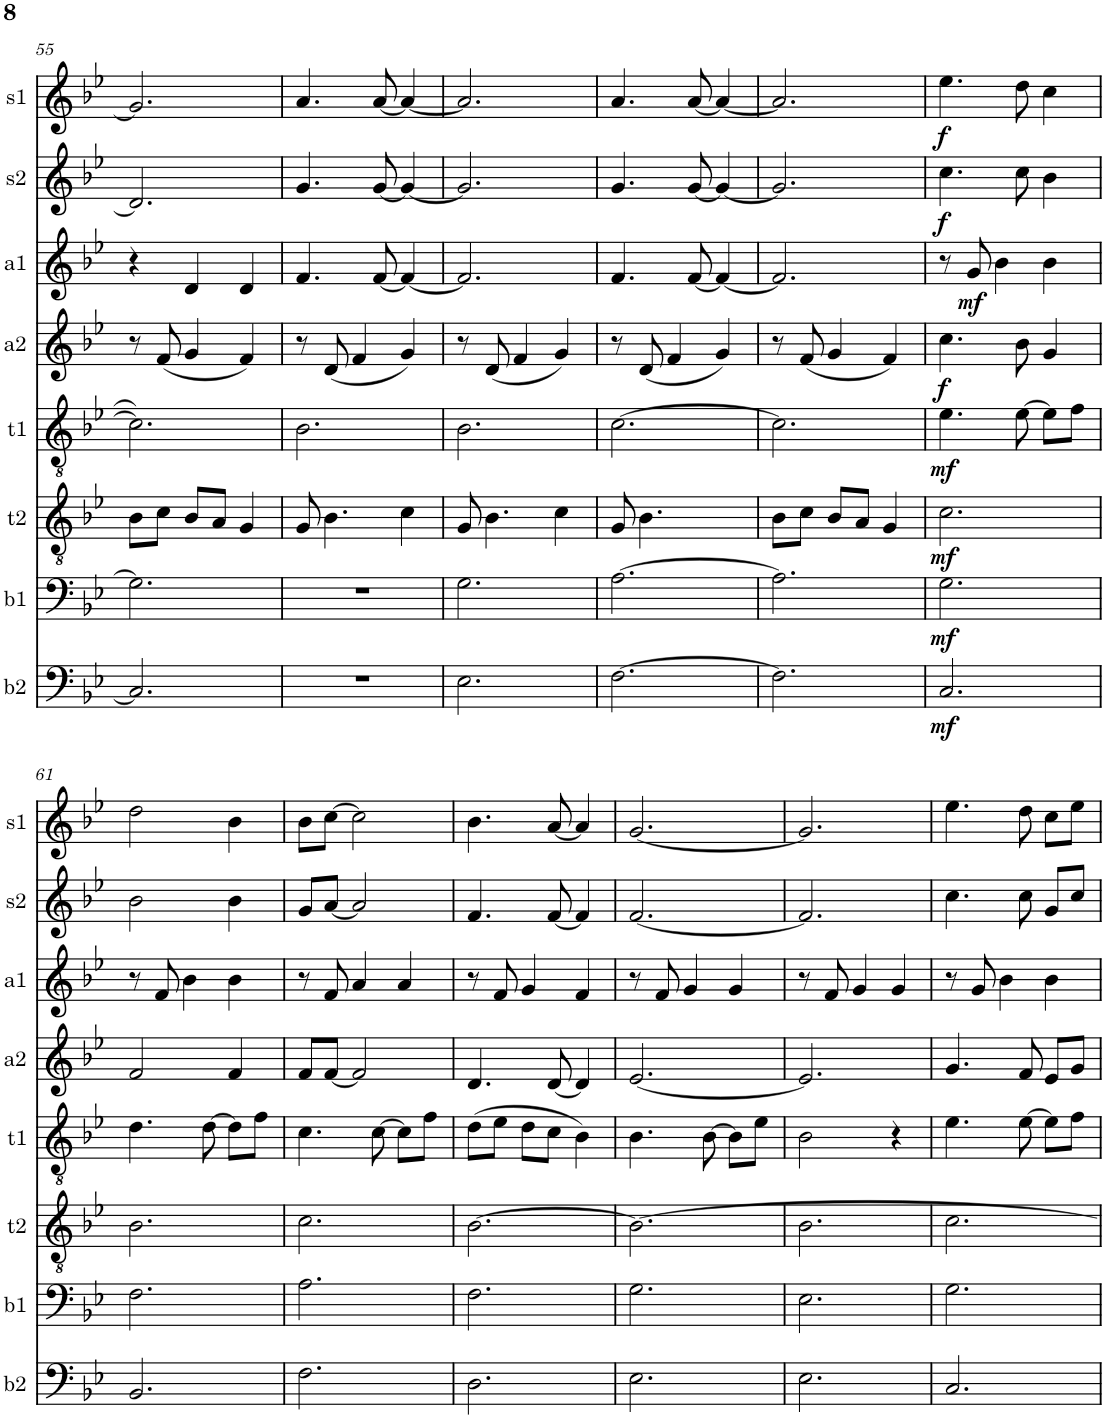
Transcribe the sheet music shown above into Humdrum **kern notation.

**kern	**dynam	**kern	**dynam	**kern	**dynam	**kern	**dynam	**kern	**dynam	**kern	**dynam	**kern	**dynam	**kern	**dynam
*part8	*part8	*part7	*part7	*part6	*part6	*part5	*part5	*part4	*part4	*part3	*part3	*part2	*part2	*part1	*part1
*staff8	*staff8	*staff7	*staff7	*staff6	*staff6	*staff5	*staff5	*staff4	*staff4	*staff3	*staff3	*staff2	*staff2	*staff1	*staff1
*I"b2	*	*I"b1	*	*I"t2	*	*I"t1	*	*I"a2	*	*I"a1	*	*I"s2	*	*I"s1	*
*I'b2	*	*I'b1	*	*I't2	*	*I't1	*	*I'a2	*	*I'a1	*	*I's2	*	*I's1	*
!!LO:PB:g=z
*clefF4	*	*clefF4	*	*clefGv2	*	*clefGv2	*	*clefG2	*	*clefG2	*	*clefG2	*	*clefG2	*
*k[b-e-]	*	*k[b-e-]	*	*k[b-e-]	*	*k[b-e-]	*	*k[b-e-]	*	*k[b-e-]	*	*k[b-e-]	*	*k[b-e-]	*
*M3/4	*	*M3/4	*	*M3/4	*	*M3/4	*	*M3/4	*	*M3/4	*	*M3/4	*	*M3/4	*
=55	=55	=55	=55	=55	=55	=55	=55	=55	=55	=55	=55	=55	=55	=55	=55
2.C/]	.	2.G\]	.	8B-\L	.	2.c\]	.	8r	.	4r	.	2.d/]	.	2.g/]	.
.	.	.	.	8c\J	.	.	.	(8f/	.	.	.	.	.	.	.
.	.	.	.	8B-/L	.	.	.	4g/	.	4d/	.	.	.	.	.
.	.	.	.	8A/J	.	.	.	.	.	.	.	.	.	.	.
.	.	.	.	4G/	.	.	.	4f/)	.	4d/	.	.	.	.	.
=56	=56	=56	=56	=56	=56	=56	=56	=56	=56	=56	=56	=56	=56	=56	=56
2.r	.	2.r	.	8G/	.	2.B-\	.	8r	.	4.f/	.	4.g/	.	4.a/	.
.	.	.	.	4.B-\	.	.	.	(8d/	.	.	.	.	.	.	.
.	.	.	.	.	.	.	.	4f/	.	.	.	.	.	.	.
.	.	.	.	.	.	.	.	.	.	[8f/	.	[8g/	.	[8a/	.
.	.	.	.	4c\	.	.	.	4g/)	.	4f/_	.	4g/_	.	4a/_	.
=57	=57	=57	=57	=57	=57	=57	=57	=57	=57	=57	=57	=57	=57	=57	=57
2.E-\	.	2.G\	.	8G/	.	2.B-\	.	8r	.	2.f/]	.	2.g/]	.	2.a/]	.
.	.	.	.	4.B-\	.	.	.	(8d/	.	.	.	.	.	.	.
.	.	.	.	.	.	.	.	4f/	.	.	.	.	.	.	.
.	.	.	.	4c\	.	.	.	4g/)	.	.	.	.	.	.	.
=58	=58	=58	=58	=58	=58	=58	=58	=58	=58	=58	=58	=58	=58	=58	=58
[2.F\	.	[2.A\	.	8G/	.	[2.c\	.	8r	.	4.f/	.	4.g/	.	4.a/	.
.	.	.	.	4.B-\	.	.	.	(8d/	.	.	.	.	.	.	.
.	.	.	.	.	.	.	.	4f/	.	.	.	.	.	.	.
.	.	.	.	.	.	.	.	.	.	[8f/	.	[8g/	.	[8a/	.
.	.	.	.	4ryy	.	.	.	4g/)	.	4f/_	.	4g/_	.	4a/_	.
=59	=59	=59	=59	=59	=59	=59	=59	=59	=59	=59	=59	=59	=59	=59	=59
2.F\]	.	2.A\]	.	8B-\L	.	2.c\]	.	8r	.	2.f/]	.	2.g/]	.	2.a/]	.
.	.	.	.	8c\J	.	.	.	(8f/	.	.	.	.	.	.	.
.	.	.	.	8B-/L	.	.	.	4g/	.	.	.	.	.	.	.
.	.	.	.	8A/J	.	.	.	.	.	.	.	.	.	.	.
.	.	.	.	4G/	.	.	.	4f/)	.	.	.	.	.	.	.
=60	=60	=60	=60	=60	=60	=60	=60	=60	=60	=60	=60	=60	=60	=60	=60
!	!LO:DY:b	!	!LO:DY:b	!	!LO:DY:b	!	!LO:DY:b	!	!LO:DY:b	!	!	!	!LO:DY:b	!	!LO:DY:b
2.C/	mf	2.G\	mf	2.c\	mf	4.e-\	mf	4.cc\	f	8r	.	4.cc\	f	4.ee-\	f
!	!	!	!	!	!	!	!	!	!	!	!LO:DY:b	!	!	!	!
.	.	.	.	.	.	.	.	.	.	8g/	mf	.	.	.	.
.	.	.	.	.	.	.	.	.	.	4b-\	.	.	.	.	.
.	.	.	.	.	.	[8e-\	.	8b-\	.	.	.	8cc\	.	8dd\	.
.	.	.	.	.	.	8e-\L]	.	4g/	.	4b-\	.	4b-\	.	4cc\	.
.	.	.	.	.	.	8f\J	.	.	.	.	.	.	.	.	.
!!LO:LB:g=z
=61	=61	=61	=61	=61	=61	=61	=61	=61	=61	=61	=61	=61	=61	=61	=61
2.BB-/	.	2.F\	.	2.B-\	.	4.d\	.	2f/	.	8r	.	2b-\	.	2dd\	.
.	.	.	.	.	.	.	.	.	.	8f/	.	.	.	.	.
.	.	.	.	.	.	.	.	.	.	4b-\	.	.	.	.	.
.	.	.	.	.	.	[8d\	.	.	.	.	.	.	.	.	.
.	.	.	.	.	.	8d\L]	.	4f/	.	4b-\	.	4b-\	.	4b-\	.
.	.	.	.	.	.	8f\J	.	.	.	.	.	.	.	.	.
=62	=62	=62	=62	=62	=62	=62	=62	=62	=62	=62	=62	=62	=62	=62	=62
2.F\	.	2.A\	.	2.c\	.	4.c\	.	8f/L	.	8r	.	8g/L	.	8b-\L	.
.	.	.	.	.	.	.	.	[8f/J	.	8f/	.	[8a/J	.	[8cc\J	.
.	.	.	.	.	.	.	.	2f/]	.	4a/	.	2a/]	.	2cc\]	.
.	.	.	.	.	.	[8c\	.	.	.	.	.	.	.	.	.
.	.	.	.	.	.	8c\L]	.	.	.	4a/	.	.	.	.	.
.	.	.	.	.	.	8f\J	.	.	.	.	.	.	.	.	.
=63	=63	=63	=63	=63	=63	=63	=63	=63	=63	=63	=63	=63	=63	=63	=63
2.D\	.	2.F\	.	[2.B-\	.	(8d\L	.	4.d/	.	8r	.	4.f/	.	4.b-\	.
.	.	.	.	.	.	8e-\J	.	.	.	8f/	.	.	.	.	.
.	.	.	.	.	.	8d\L	.	.	.	4g/	.	.	.	.	.
.	.	.	.	.	.	8c\J	.	[8d/	.	.	.	[8f/	.	[8a/	.
.	.	.	.	.	.	4B-\)	.	4d/]	.	4f/	.	4f/]	.	4a/]	.
=64	=64	=64	=64	=64	=64	=64	=64	=64	=64	=64	=64	=64	=64	=64	=64
2.E-\	.	2.G\	.	2.B-\_	.	4.B-\	.	[2.e-/	.	8r	.	[2.f/	.	[2.g/	.
.	.	.	.	.	.	.	.	.	.	8f/	.	.	.	.	.
.	.	.	.	.	.	.	.	.	.	4g/	.	.	.	.	.
.	.	.	.	.	.	[8B-\	.	.	.	.	.	.	.	.	.
.	.	.	.	.	.	8B-\L]	.	.	.	4g/	.	.	.	.	.
.	.	.	.	.	.	8e-\J	.	.	.	.	.	.	.	.	.
=65	=65	=65	=65	=65	=65	=65	=65	=65	=65	=65	=65	=65	=65	=65	=65
2.E-\	.	2.E-\	.	2.B-\	.	2B-\	.	2.e-/]	.	8r	.	2.f/]	.	2.g/]	.
.	.	.	.	.	.	.	.	.	.	8f/	.	.	.	.	.
.	.	.	.	.	.	.	.	.	.	4g/	.	.	.	.	.
.	.	.	.	.	.	4r	.	.	.	4g/	.	.	.	.	.
=66	=66	=66	=66	=66	=66	=66	=66	=66	=66	=66	=66	=66	=66	=66	=66
2.C/	.	2.G\	.	2.c\	.	4.e-\	.	4.g/	.	8r	.	4.cc\	.	4.ee-\	.
.	.	.	.	.	.	.	.	.	.	8g/	.	.	.	.	.
.	.	.	.	.	.	.	.	.	.	4b-\	.	.	.	.	.
.	.	.	.	.	.	[8e-\	.	8f/	.	.	.	8cc\	.	8dd\	.
.	.	.	.	.	.	8e-\L]	.	8e-/L	.	4b-\	.	8g/L	.	8cc\L	.
.	.	.	.	.	.	8f\J	.	8g/J	.	.	.	8cc/J	.	8ee-\J	.
=	=	=	=	=	=	=	=	=	=	=	=	=	=	=	=
*-	*-	*-	*-	*-	*-	*-	*-	*-	*-	*-	*-	*-	*-	*-	*-
